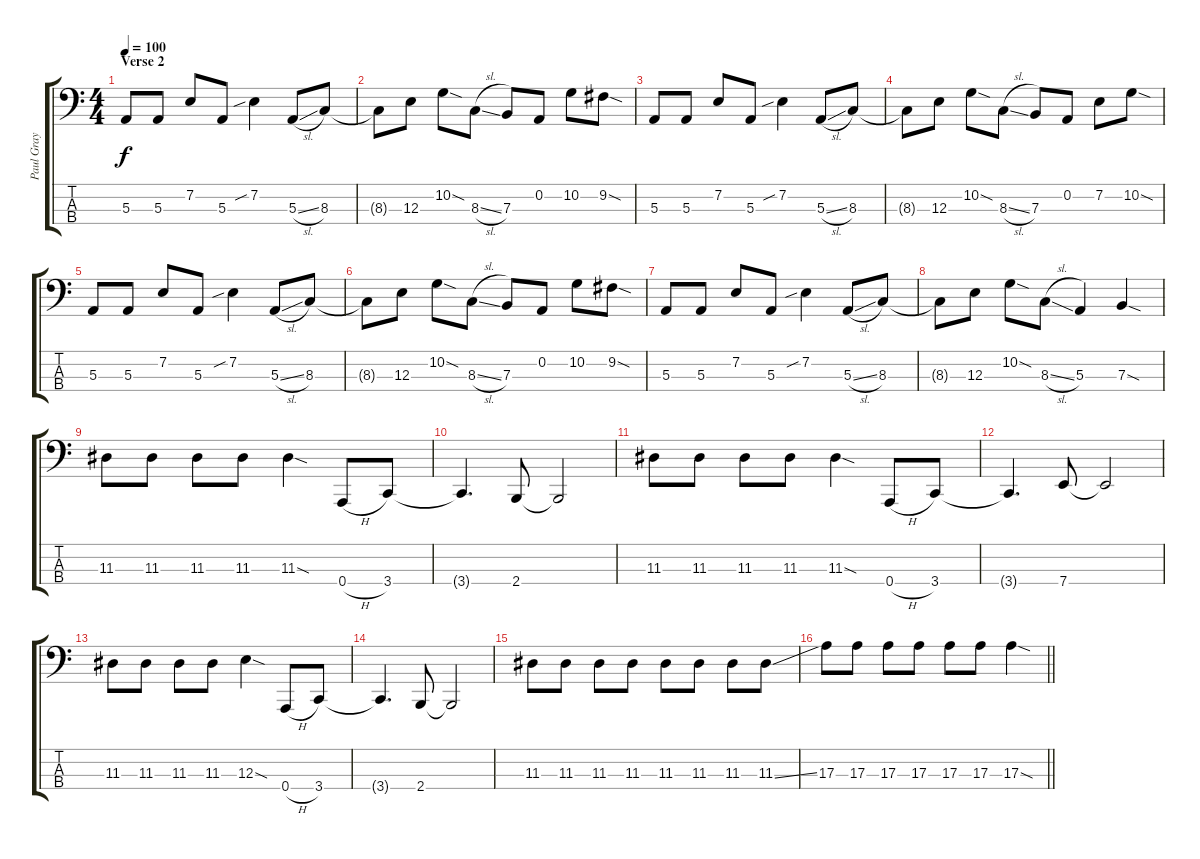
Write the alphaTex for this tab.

\track ("Paul Gray" "Paul Gray") {instrument electricbasspick}
\staff {score tabs}
\tuning (D2 A1 E1 A0) {hide}
\ts (4 4)
\section ("" "Verse 2")
\tempo 100
\clef f4
\ks c
5.3.8{dy f} 5.3.8 7.2.8 5.3.8 7.2{sib}.4 5.3{sl}.8 8.3.8 |
8.3{t}.8 12.3.8 10.2{sod}.8 8.3{sl}.8 7.3.8 0.2.8 10.2.8 9.2{sod}.8 |
5.3.8 5.3.8 7.2.8 5.3.8 7.2{sib}.4 5.3{sl}.8 8.3.8 |
8.3{t}.8 12.3.8 10.2{sod}.8 8.3{sl}.8 7.3.8 0.2.8 7.2.8 10.2{sod}.8 |
5.3.8 5.3.8 7.2.8 5.3.8 7.2{sib}.4 5.3{sl}.8 8.3.8 |
8.3{t}.8 12.3.8 10.2{sod}.8 8.3{sl}.8 7.3.8 0.2.8 10.2.8 9.2{sod}.8 |
5.3.8 5.3.8 7.2.8 5.3.8 7.2{sib}.4 5.3{sl}.8 8.3.8 |
8.3{t}.8 12.3.8 10.2{sod}.8 8.3{sl}.8 5.3.4 7.3{sod}.4 |
11.3.8 11.3.8 11.3.8 11.3.8 11.3{sod}.4 0.4{h}.8 3.4.8 |
3.4{t}.4{d} 2.4.8 2.4{t}.2 |
11.3.8 11.3.8 11.3.8 11.3.8 11.3{sod}.4 0.4{h}.8 3.4.8 |
3.4{t}.4{d} 7.4.8 7.4{t}.2 |
11.3.8 11.3.8 11.3.8 11.3.8 12.3{sod}.4 0.4{h}.8 3.4.8 |
3.4{t}.4{d} 2.4.8 2.4{t}.2 |
11.3.8 11.3.8 11.3.8 11.3.8 11.3.8 11.3.8 11.3.8 11.3{ss}.8 |
\barLineRight lightlight
17.3.8 17.3.8 17.3.8 17.3.8 17.3.8 17.3.8 17.3{sod}.4
